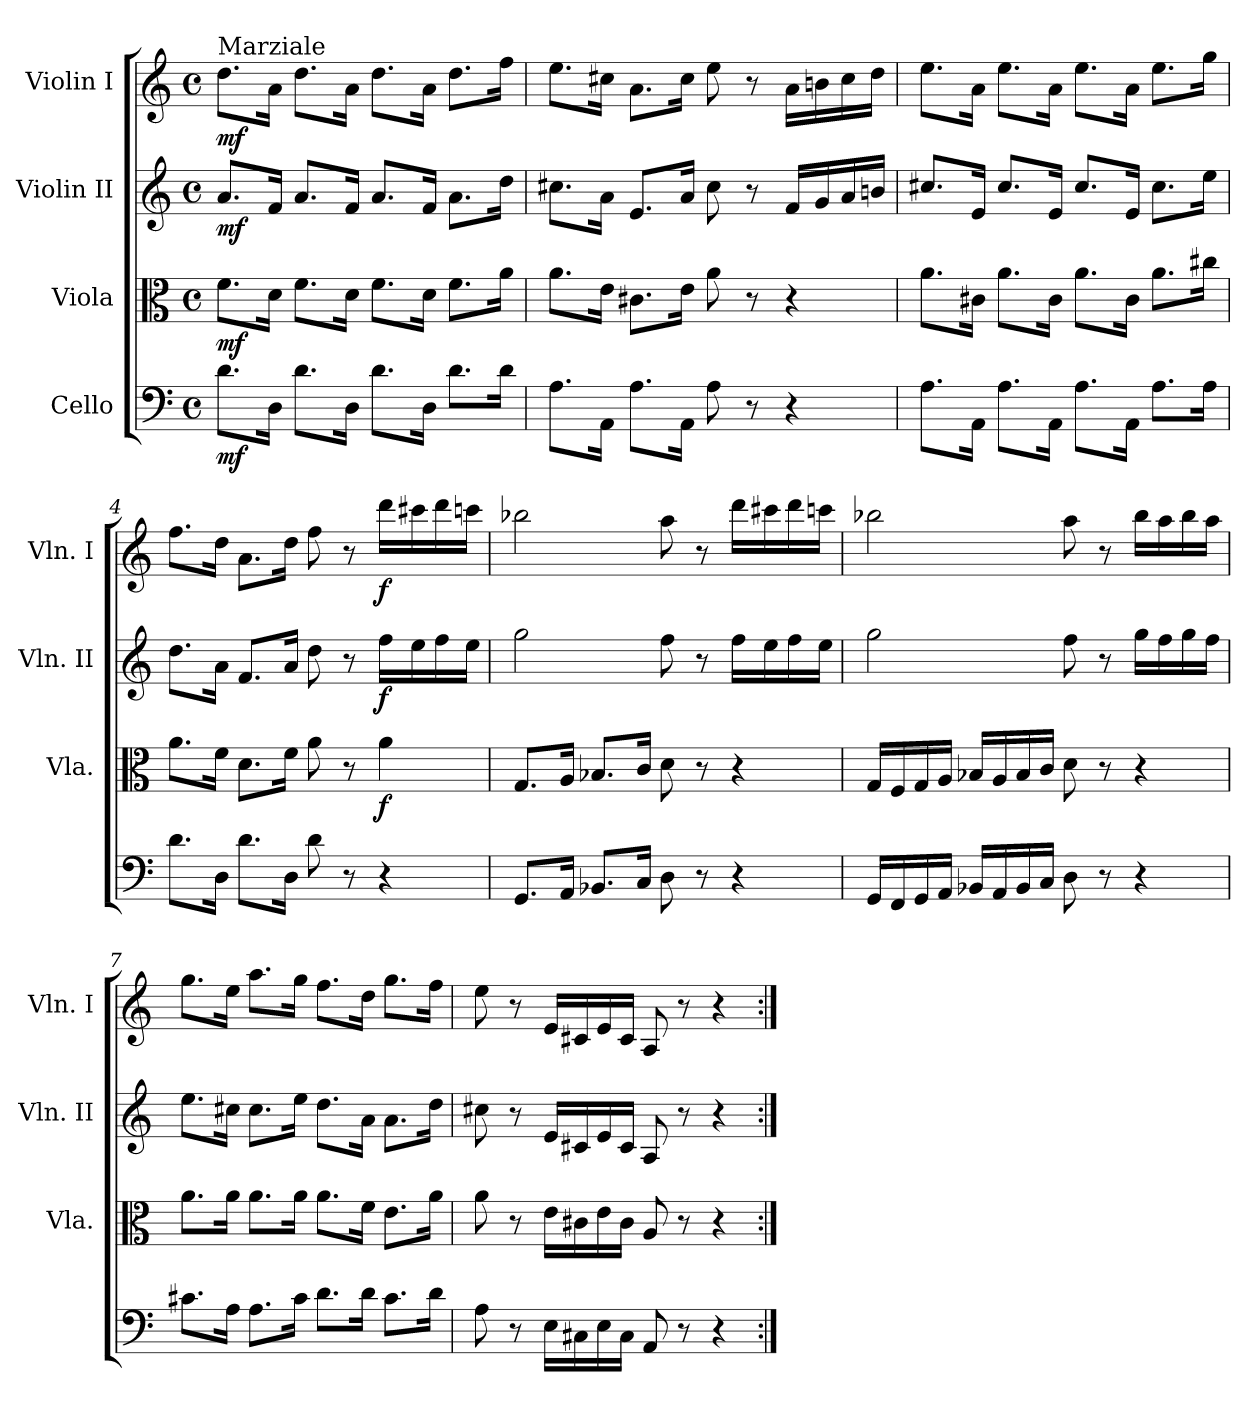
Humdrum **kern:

**kern	**dynam	**kern	**dynam	**kern	**dynam	**kern	**dynam
*part4	*part4	*part3	*part3	*part2	*part2	*part1	*part1
*staff4	*staff4	*staff3	*staff3	*staff2	*staff2	*staff1	*staff1
*I"Cello	*	*I"Viola	*	*I"Violin II	*	*I"Violin I	*
*	*	*I'Vla.	*	*I'Vln. II	*	*I'Vln. I	*
*clefF4	*	*clefC3	*	*clefG2	*	*clefG2	*
*M4/4	*	*M4/4	*	*M4/4	*	*M4/4	*
*met(c)	*	*met(c)	*	*met(c)	*	*met(c)	*
=1	=1	=1	=1	=1	=1	=1	=1
!	!	!	!	!	!	!LO:TX:a:t=Marziale	!
!	!LO:DY:b	!	!LO:DY:b	!	!LO:DY:b	!	!LO:DY:b
8.d\L	mf	8.f\L	mf	8.a/L	mf	8.dd\L	mf
16D\Jk	.	16d\Jk	.	16f/Jk	.	16a\Jk	.
8.d\L	.	8.f\L	.	8.a/L	.	8.dd\L	.
16D\Jk	.	16d\Jk	.	16f/Jk	.	16a\Jk	.
8.d\L	.	8.f\L	.	8.a/L	.	8.dd\L	.
16D\Jk	.	16d\Jk	.	16f/Jk	.	16a\Jk	.
8.d\L	.	8.f\L	.	8.a\L	.	8.dd\L	.
16d\Jk	.	16a\Jk	.	16dd\Jk	.	16ff\Jk	.
=2	=2	=2	=2	=2	=2	=2	=2
8.A\L	.	8.a\L	.	8.cc#\L	.	8.ee\L	.
16AA\Jk	.	16e\Jk	.	16a\Jk	.	16cc#\Jk	.
8.A\L	.	8.c#\L	.	8.e/L	.	8.a\L	.
16AA\Jk	.	16e\Jk	.	16a/Jk	.	16cc#\Jk	.
8A\	.	8a\	.	8cc#\	.	8ee\	.
8r	.	8r	.	8r	.	8r	.
4r	.	4r	.	(<16f/LL	.	(>16a\LL	.
.	.	.	.	16g/	.	16bn\	.
.	.	.	.	16a/	.	16cc#\	.
.	.	.	.	16bn/JJ	.	16dd\JJ	.
=3	=3	=3	=3	=3	=3	=3	=3
8.A\L	.	8.a\L	.	8.cc#/L	.	8.ee\L	.
16AA\Jk	.	16c#\Jk	.	16e/Jk	.	16a\Jk	.
8.A\L	.	8.a\L	.	8.cc#/L	.	8.ee\L	.
16AA\Jk	.	16c#\Jk	.	16e/Jk	.	16a\Jk	.
8.A\L	.	8.a\L	.	8.cc#/L	.	8.ee\L	.
16AA\Jk	.	16c#\Jk	.	16e/Jk	.	16a\Jk	.
8.A\L	.	8.a\L	.	8.cc#\L	.	8.ee\L	.
16A\Jk	.	16cc#\Jk	.	16ee\Jk	.	16gg\Jk	.
!!LO:LB:g=z
=4	=4	=4	=4	=4	=4	=4	=4
8.d\L	.	8.a\L	.	8.dd\L	.	8.ff\L	.
16D\Jk	.	16f\Jk	.	16a\Jk	.	16dd\Jk	.
8.d\L	.	8.d\L	.	8.f/L	.	8.a\L	.
16D\Jk	.	16f\Jk	.	16a/Jk	.	16dd\Jk	.
8d\	.	8a\	.	8dd\	.	8ff\	.
8r	.	8r	.	8r	.	8r	.
!	!	!	!LO:DY:b	!	!LO:DY:b	!	!LO:DY:b
4r	.	4a\	f	(>16ff\LL	f	(>16ddd\LL	f
.	.	.	.	16ee\	.	16ccc#\	.
.	.	.	.	16ff\	.	16ddd\	.
.	.	.	.	16ee\JJ	.	16cccn\JJ	.
=5	=5	=5	=5	=5	=5	=5	=5
8.GG/L	.	8.G/L	.	(>2gg\	.	(>2bb-\	.
16AA/Jk	.	16A/Jk	.	.	.	.	.
8.BB-/L	.	8.B-/L	.	.	.	.	.
16C/Jk	.	16c/Jk	.	.	.	.	.
8D\	.	8d\	.	8ff\	.	8aa\	.
8r	.	8r	.	8r	.	8r	.
4r	.	4r	.	(>16ff\LL	.	(>16ddd\LL	.
.	.	.	.	16ee\	.	16ccc#\	.
.	.	.	.	16ff\	.	16ddd\	.
.	.	.	.	16ee\JJ	.	16cccn\JJ	.
=6	=6	=6	=6	=6	=6	=6	=6
16GG/LL	.	16G/LL	.	(>2gg\	.	(>2bb-\	.
16FF/	.	16F/	.	.	.	.	.
16GG/	.	16G/	.	.	.	.	.
16AA/JJ	.	16A/JJ	.	.	.	.	.
16BB-/LL	.	16B-/LL	.	.	.	.	.
16AA/	.	16A/	.	.	.	.	.
16BB-/	.	16B-/	.	.	.	.	.
16C/JJ	.	16c/JJ	.	.	.	.	.
8D\	.	8d\	.	8ff\	.	8aa\	.
8r	.	8r	.	8r	.	8r	.
4r	.	4r	.	(>16gg\LL	.	(>16bb-\LL	.
.	.	.	.	16ff\	.	16aa\	.
.	.	.	.	16gg\	.	16bb-\	.
.	.	.	.	16ff\JJ	.	16aa\JJ	.
!!LO:LB:g=z
=7	=7	=7	=7	=7	=7	=7	=7
8.c#\L	.	8.a\L	.	8.ee\L	.	8.gg\L	.
16A\Jk	.	16a\Jk	.	16cc#\Jk	.	16ee\Jk	.
8.A\L	.	8.a\L	.	8.cc#\L	.	8.aa\L	.
16c#\Jk	.	16a\Jk	.	16ee\Jk	.	16gg\Jk	.
8.d\L	.	8.a\L	.	8.dd\L	.	8.ff\L	.
16d\Jk	.	16f\Jk	.	16a\Jk	.	16dd\Jk	.
8.c#\L	.	8.e\L	.	8.a\L	.	8.gg\L	.
16d\Jk	.	16a\Jk	.	16dd\Jk	.	16ff\Jk	.
=8	=8	=8	=8	=8	=8	=8	=8
8A\	.	8a\	.	8cc#\	.	8ee\	.
8r	.	8r	.	8r	.	8r	.
(>16E\LL	.	(>16e\LL	.	(<16e/LL	.	(<16e/LL	.
16C#\	.	16c#\	.	16c#/	.	16c#/	.
16E\	.	16e\	.	16e/	.	16e/	.
16C#\JJ	.	16c#\JJ	.	16c#/JJ	.	16c#/JJ	.
8AA/	.	8A/	.	8A/	.	8A/	.
8r	.	8r	.	8r	.	8r	.
4r	.	4r	.	4r	.	4r	.
=:|!	=:|!	=:|!	=:|!	=:|!	=:|!	=:|!	=:|!
*-	*-	*-	*-	*-	*-	*-	*-
